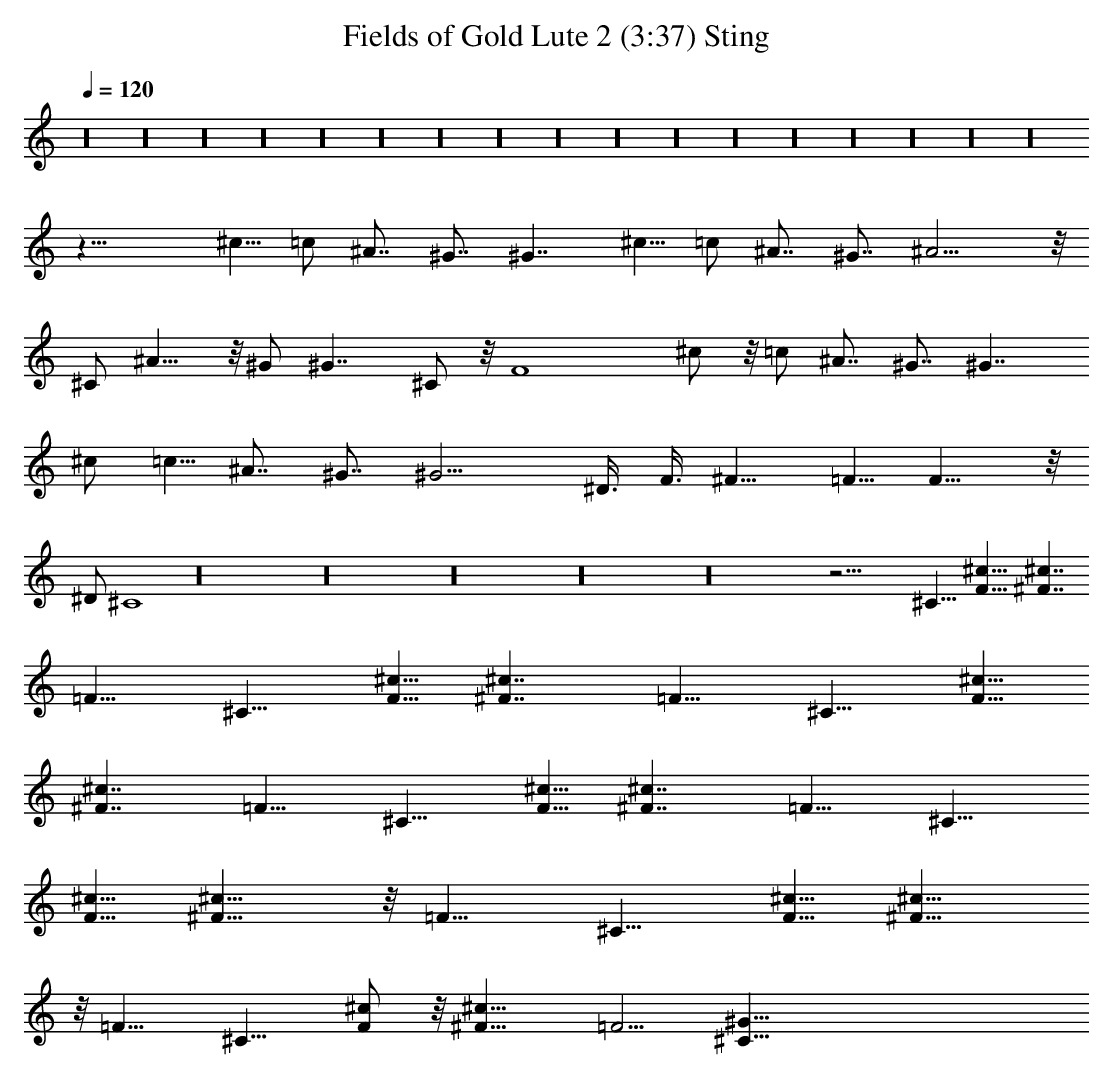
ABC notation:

X:1
T: Fields of Gold Lute 2 (3:37) Sting
L: 1/4
Q: 120
K: C
z16 z16 z16 z16 z16 z16 z16 z16 z16 z16 z16 z16 z16 z16 z16 z16 z16
z25/8 ^c5/8 =c/2 ^A7/8 ^G7/8 ^G7/4 ^c5/8 =c/2 ^A7/8 ^G7/8 ^A9/4 z/8
^C/2 ^A9/8 z/8 ^G/2 ^G7/4 ^C/2 z/8 F4 ^c/2 z/8 =c/2 ^A7/8 ^G7/8 ^G7/4
^c/2 =c5/8 ^A7/8 ^G7/8 [^G9/4z17/8] ^D3/8 F3/8 ^F9/8 =F5/8 F13/8 z/8
^D/2 ^C4 z16 z16 z16 z16 z16 z39/4 ^C9/8 [F5/8^c5/8] [^F7/4^c7/4]
=F9/8 ^C9/8 [F5/8^c5/8] [^F7/4^c7/4] =F9/8 ^C9/8 [F5/8^c5/8]
[^F7/4^c7/4] =F9/8 ^C9/8 [F5/8^c5/8] [^F7/4^c7/4] =F9/8 ^C9/8
[F5/8^c5/8] [^F13/8^c13/8] z/8 =F9/8 ^C9/8 [F5/8^c5/8] [^F13/8^c13/8]
z/8 =F9/8 ^C9/8 [F/2^c/2] z/8 [^F13/8^c13/8] =F5/4 [^C73/8^G73/8]
